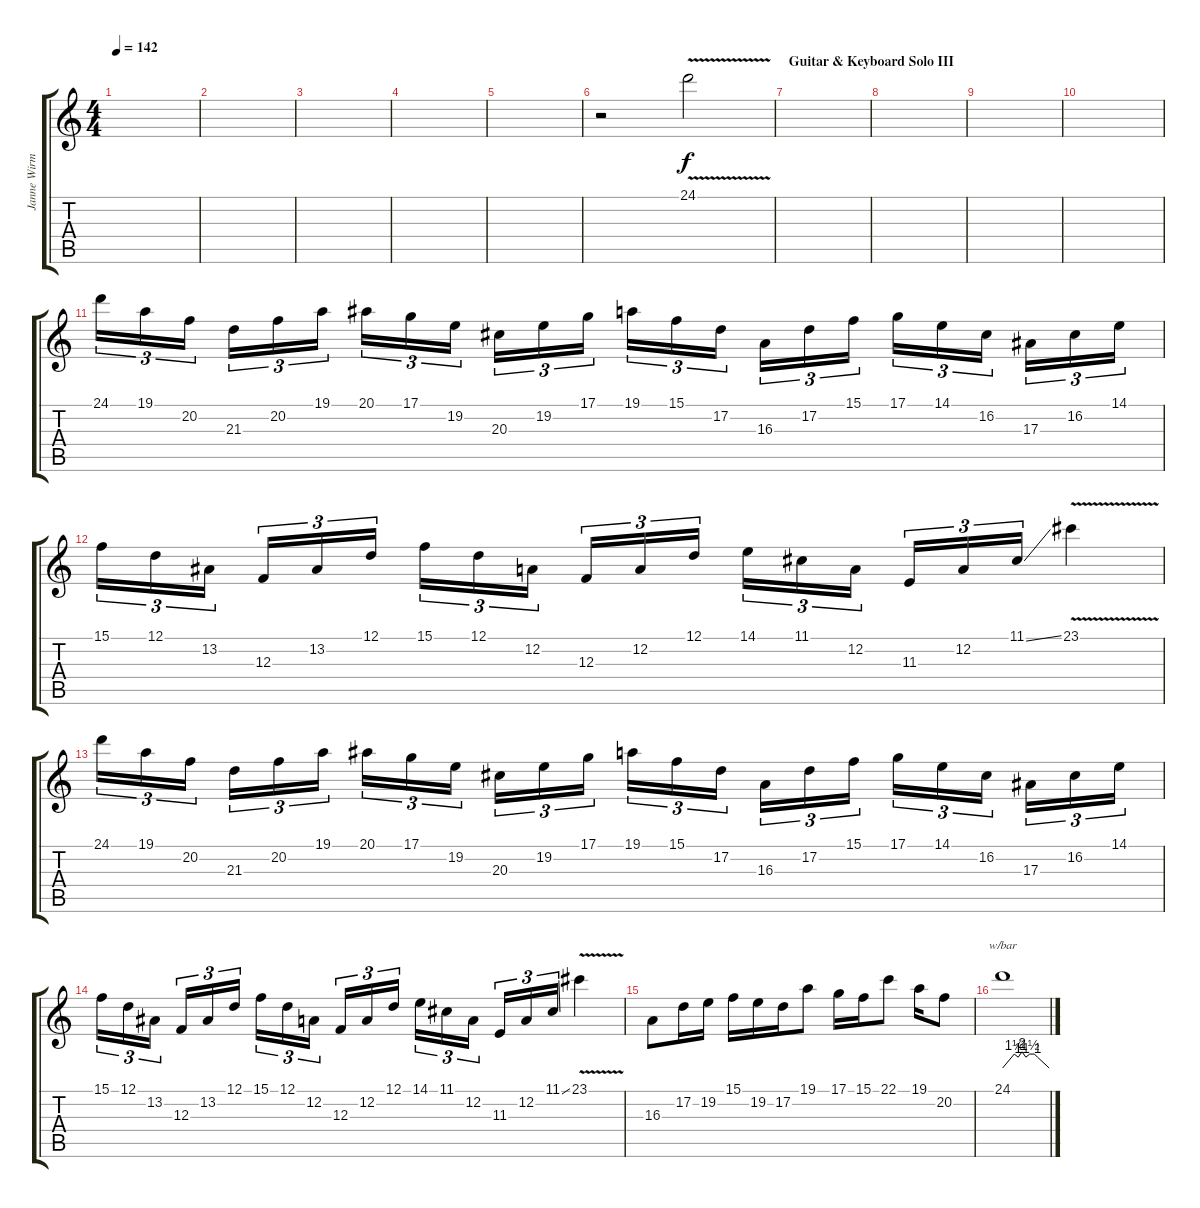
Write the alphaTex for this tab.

\track ("Janne Wirman" "Janne Wirm") {instrument harpsichord}
\staff {score tabs}
\tuning (D4 A3 F3 C3 G2 D2) {hide}
\ts (4 4)
\tempo 142
\clef g2
\ks c
|
|
|
|
|
r.2 24.1{v}.2 |
\section ("" "Guitar & Keyboard Solo III")
|
|
|
|
24.1.16{tu (3 2) balance 12} 19.1.16{tu (3 2)} 20.2.16{tu (3 2)} 21.3.16{tu (3 2)} 20.2.16{tu (3 2)} 19.1.16{tu (3 2)} 20.1.16{tu (3 2)} 17.1.16{tu (3 2)} 19.2.16{tu (3 2)} 20.3.16{tu (3 2)} 19.2.16{tu (3 2)} 17.1.16{tu (3 2)} 19.1.16{tu (3 2)} 15.1.16{tu (3 2)} 17.2.16{tu (3 2)} 16.3.16{tu (3 2)} 17.2.16{tu (3 2)} 15.1.16{tu (3 2)} 17.1.16{tu (3 2)} 14.1.16{tu (3 2)} 16.2.16{tu (3 2)} 17.3.16{tu (3 2)} 16.2.16{tu (3 2)} 14.1.16{tu (3 2)} |
15.1.16{tu (3 2)} 12.1.16{tu (3 2)} 13.2.16{tu (3 2)} 12.3.16{tu (3 2)} 13.2.16{tu (3 2)} 12.1.16{tu (3 2)} 15.1.16{tu (3 2)} 12.1.16{tu (3 2)} 12.2.16{tu (3 2)} 12.3.16{tu (3 2)} 12.2.16{tu (3 2)} 12.1.16{tu (3 2)} 14.1.16{tu (3 2)} 11.1.16{tu (3 2)} 12.2.16{tu (3 2)} 11.3.16{tu (3 2)} 12.2.16{tu (3 2)} 11.1{ss}.16{tu (3 2)} 23.1{v}.4 |
24.1.16{tu (3 2)} 19.1.16{tu (3 2)} 20.2.16{tu (3 2)} 21.3.16{tu (3 2)} 20.2.16{tu (3 2)} 19.1.16{tu (3 2)} 20.1.16{tu (3 2)} 17.1.16{tu (3 2)} 19.2.16{tu (3 2)} 20.3.16{tu (3 2)} 19.2.16{tu (3 2)} 17.1.16{tu (3 2)} 19.1.16{tu (3 2)} 15.1.16{tu (3 2)} 17.2.16{tu (3 2)} 16.3.16{tu (3 2)} 17.2.16{tu (3 2)} 15.1.16{tu (3 2)} 17.1.16{tu (3 2)} 14.1.16{tu (3 2)} 16.2.16{tu (3 2)} 17.3.16{tu (3 2)} 16.2.16{tu (3 2)} 14.1.16{tu (3 2)} |
15.1.16{tu (3 2)} 12.1.16{tu (3 2)} 13.2.16{tu (3 2)} 12.3.16{tu (3 2)} 13.2.16{tu (3 2)} 12.1.16{tu (3 2)} 15.1.16{tu (3 2)} 12.1.16{tu (3 2)} 12.2.16{tu (3 2)} 12.3.16{tu (3 2)} 12.2.16{tu (3 2)} 12.1.16{tu (3 2)} 14.1.16{tu (3 2)} 11.1.16{tu (3 2)} 12.2.16{tu (3 2)} 11.3.16{tu (3 2)} 12.2.16{tu (3 2)} 11.1{ss}.16{tu (3 2)} 23.1{v}.4 |
16.3.8 17.2.16 19.2.16 15.1.16 19.2.16 17.2.16 19.1.8 17.1.16 15.1.16 22.1.8 19.1.16 20.2.8 |
24.1.1{tbe (custom default 0 0 15 6 20 4 25 8 30 4 35 6 41 6 45 4 60 0)}
